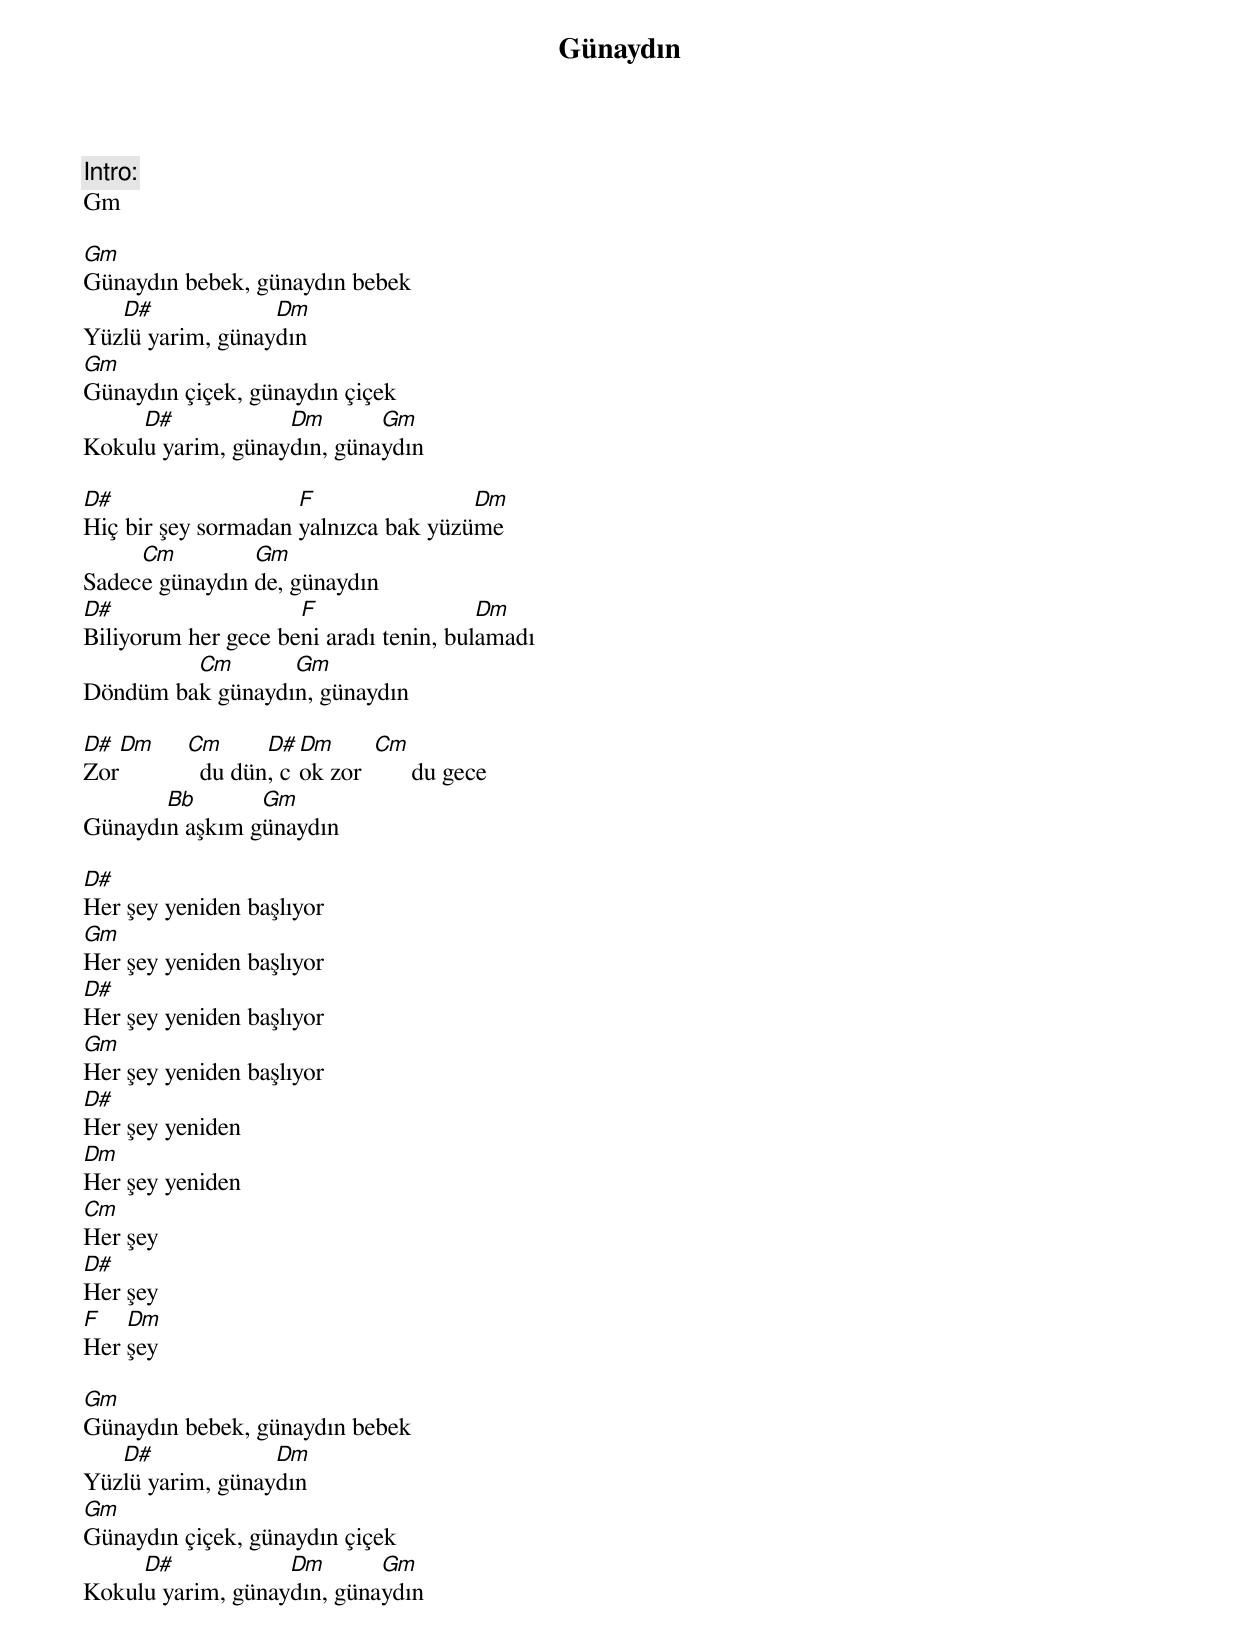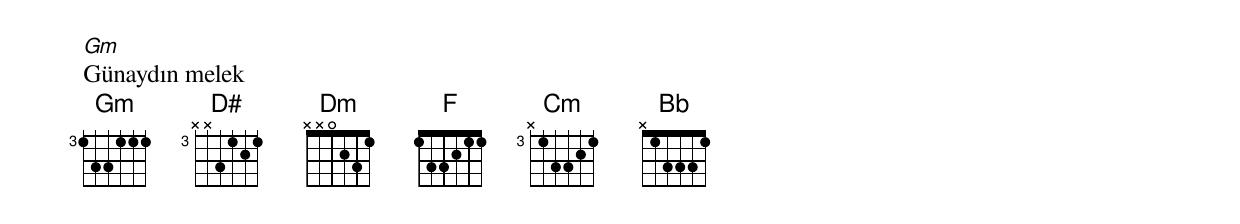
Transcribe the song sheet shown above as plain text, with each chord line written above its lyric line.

{title: Günaydın}
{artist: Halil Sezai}

Intro:
Gm

Gm
Günaydın bebek, günaydın bebek
   D#             Dm
Yüzlü yarim, günaydın
Gm
Günaydın çiçek, günaydın çiçek
     D#            Dm       Gm
Kokulu yarim, günaydın, günaydın

D#                   F                Dm
Hiç bir şey sormadan yalnızca bak yüzüme
     Cm         Gm
Sadece günaydın de, günaydın
D#                   F                  Dm
Biliyorum her gece beni aradı tenin, bulamadı
         Cm       Gm
Döndüm bak günaydın, günaydın

D# Dm   Cm      D# Dm      Cm
Zor       du dün, cok zor        du gece
       Bb       Gm
Günaydın aşkım günaydın

D#
Her şey yeniden başlıyor
Gm
Her şey yeniden başlıyor
D#
Her şey yeniden başlıyor
Gm
Her şey yeniden başlıyor
D#
Her şey yeniden
Dm
Her şey yeniden
Cm
Her şey
D#
Her şey
F   Dm
Her şey

Gm
Günaydın bebek, günaydın bebek
   D#             Dm
Yüzlü yarim, günaydın
Gm
Günaydın çiçek, günaydın çiçek
     D#            Dm       Gm
Kokulu yarim, günaydın, günaydın

Gm
Günaydın melek
